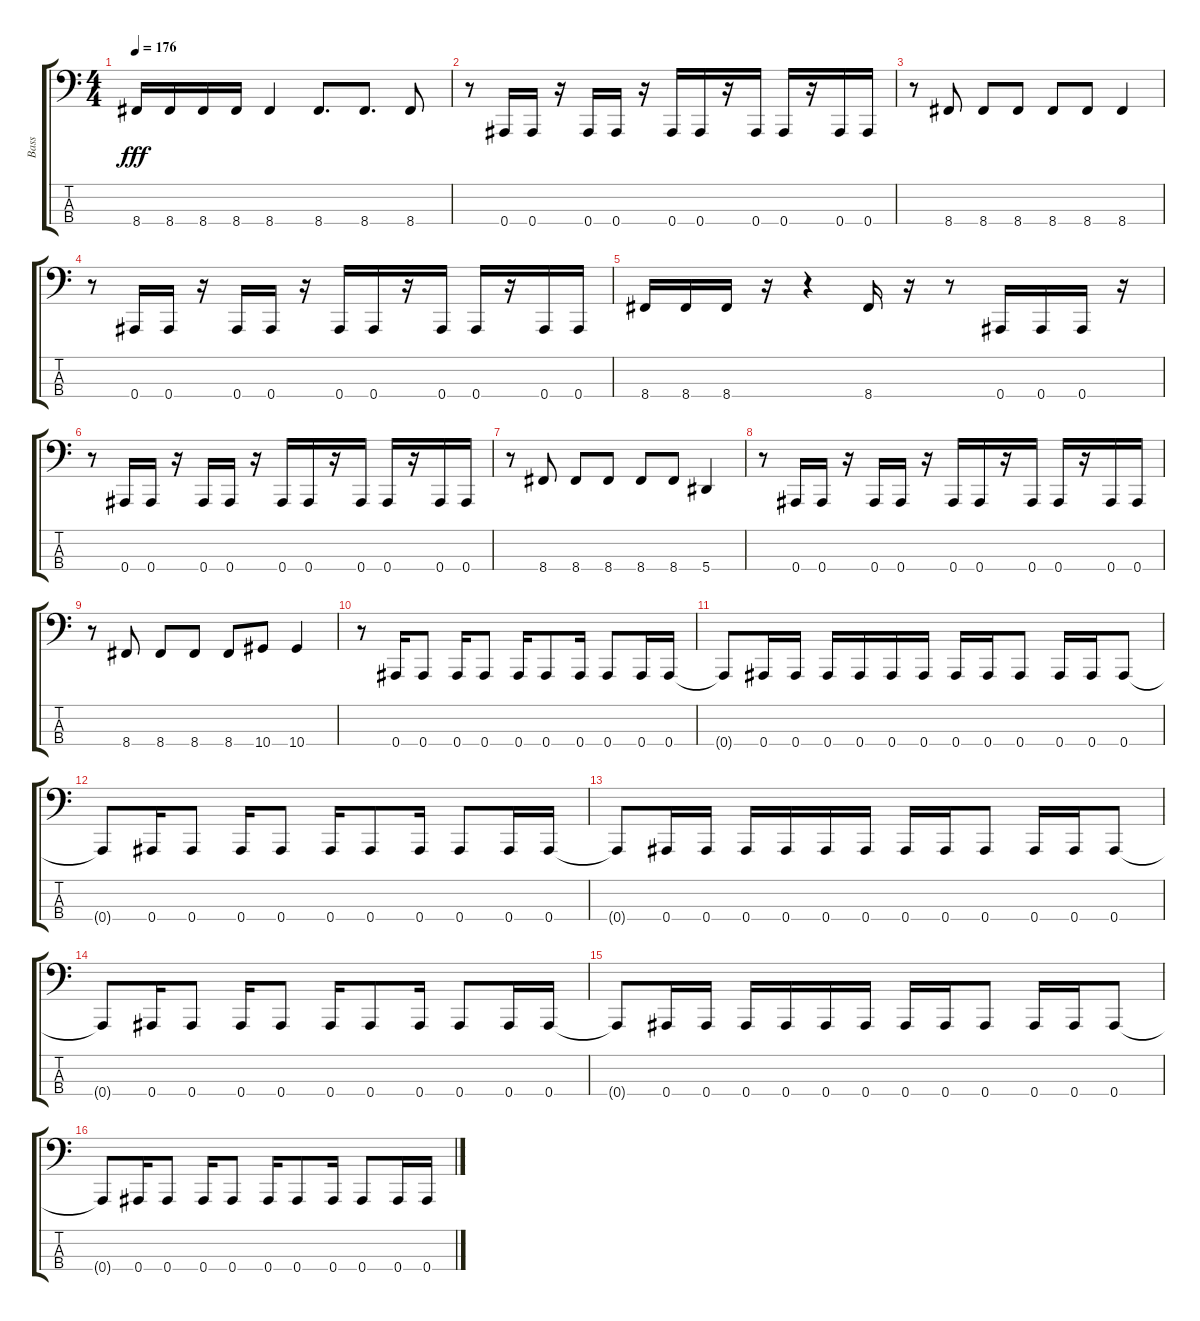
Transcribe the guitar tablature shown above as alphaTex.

\track ("Bass" "Bass") {instrument electricbassfinger}
\staff {score tabs}
\tuning (Eb2 Bb1 F1 Bb0) {hide}
\ts (4 4)
\tempo 176
\clef f4
\ks c
8.4.16{dy fff} 8.4.16 8.4.16 8.4.16 8.4.4 8.4.8{d} 8.4.8{d} 8.4.8 |
r.8 0.4.16 0.4.16 r.16 0.4.16 0.4.16 r.16 0.4.16 0.4.16 r.16 0.4.16 0.4.16 r.16 0.4.16 0.4.16 |
r.8 8.4.8 8.4.8 8.4.8 8.4.8 8.4.8 8.4.4 |
r.8 0.4.16 0.4.16 r.16 0.4.16 0.4.16 r.16 0.4.16 0.4.16 r.16 0.4.16 0.4.16 r.16 0.4.16 0.4.16 |
8.4.16 8.4.16 8.4.16 r.16 r.4 8.4.16 r.16 r.8 0.4.16 0.4.16 0.4.16 r.16 |
r.8 0.4.16 0.4.16 r.16 0.4.16 0.4.16 r.16 0.4.16 0.4.16 r.16 0.4.16 0.4.16 r.16 0.4.16 0.4.16 |
r.8 8.4.8 8.4.8 8.4.8 8.4.8 8.4.8 5.4.4 |
r.8 0.4.16 0.4.16 r.16 0.4.16 0.4.16 r.16 0.4.16 0.4.16 r.16 0.4.16 0.4.16 r.16 0.4.16 0.4.16 |
r.8 8.4.8 8.4.8 8.4.8 8.4.8 10.4.8 10.4.4 |
r.8 0.4.16 0.4.8 0.4.16 0.4.8 0.4.16 0.4.8 0.4.16 0.4.8 0.4.16 0.4.16 |
0.4{t}.8 0.4.16 0.4.16 0.4.16 0.4.16 0.4.16 0.4.16 0.4.16 0.4.16 0.4.8 0.4.16 0.4.16 0.4.8 |
0.4{t}.8 0.4.16 0.4.8 0.4.16 0.4.8 0.4.16 0.4.8 0.4.16 0.4.8 0.4.16 0.4.16 |
0.4{t}.8 0.4.16 0.4.16 0.4.16 0.4.16 0.4.16 0.4.16 0.4.16 0.4.16 0.4.8 0.4.16 0.4.16 0.4.8 |
0.4{t}.8 0.4.16 0.4.8 0.4.16 0.4.8 0.4.16 0.4.8 0.4.16 0.4.8 0.4.16 0.4.16 |
0.4{t}.8 0.4.16 0.4.16 0.4.16 0.4.16 0.4.16 0.4.16 0.4.16 0.4.16 0.4.8 0.4.16 0.4.16 0.4.8 |
0.4{t}.8 0.4.16 0.4.8 0.4.16 0.4.8 0.4.16 0.4.8 0.4.16 0.4.8 0.4.16 0.4.16
